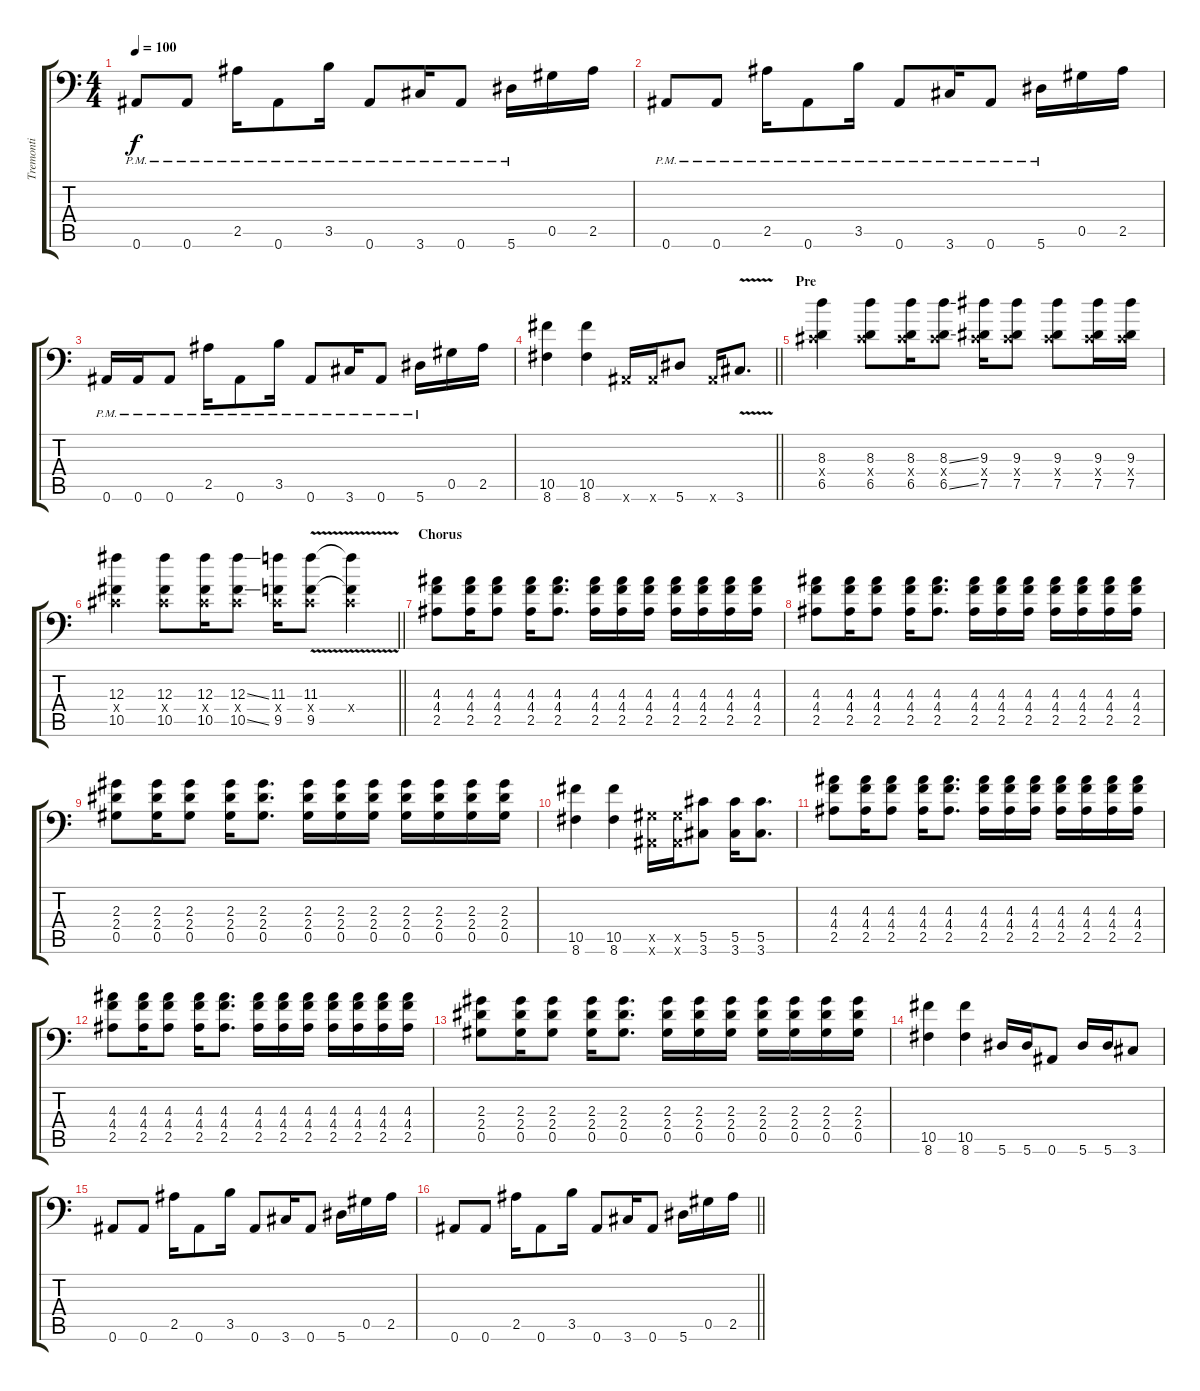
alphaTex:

\track ("Tremonti" "Tremonti") {instrument distortionguitar}
\staff {score tabs}
\tuning (Eb4 Bb3 Gb3 Db3 Ab2 Bb1) {hide}
\ts (4 4)
\tempo 100
\clef f4
\ks c
0.6{pm}.8{dy f} 0.6{pm}.8 2.5{pm}.16 0.6{pm}.8 3.5{pm}.16 0.6{pm}.8 3.6{pm}.16 0.6{pm}.8 5.6{pm}.16 0.5.16 2.5.16 |
0.6{pm}.8 0.6{pm}.8 2.5{pm}.16 0.6{pm}.8 3.5{pm}.16 0.6{pm}.8 3.6{pm}.16 0.6{pm}.8 5.6{pm}.16 0.5.16 2.5.16 |
0.6{pm}.16 0.6{pm}.16 0.6{pm}.8 2.5{pm}.16 0.6{pm}.8 3.5{pm}.16 0.6{pm}.8 3.6{pm}.16 0.6{pm}.8 5.6{pm}.16 0.5.16 2.5.16 |
\barLineRight lightlight
(10.5 8.6).4 (10.5 8.6).4 0.6{x}.16 0.6{x}.16 5.6.8 0.6{x}.16 3.6{v}.8{d} |
\section ("" "Pre")
(8.3 0.4{x} 6.5).4 (8.3 0.4{x} 6.5).8 (8.3 0.4{x} 6.5).16 (8.3{ss} 0.4{x} 6.5{ss}).8 (9.3 0.4{x} 7.5).16 (9.3 0.4{x} 7.5).8 (9.3 0.4{x} 7.5).8 (9.3 0.4{x} 7.5).16 (9.3 0.4{x} 7.5).16 |
\barLineRight lightlight
(12.3 0.4{x} 10.5).4 (12.3 0.4{x} 10.5).8 (12.3 0.4{x} 10.5).16 (12.3{ss} 0.4{x} 10.5{ss}).8 (11.3 0.4{x} 9.5).16 (11.3 0.4{x} 9.5{v}).8 (11.3{t} 0.4{x} 9.5{t}).4 |
\section ("" "Chorus")
(4.3 4.4 2.5).8 (4.3 4.4 2.5).16 (4.3 4.4 2.5).8 (4.3 4.4 2.5).16 (4.3 4.4 2.5).8{d} (4.3 4.4 2.5).16 (4.3 4.4 2.5).16 (4.3 4.4 2.5).16 (4.3 4.4 2.5).16 (4.3 4.4 2.5).16 (4.3 4.4 2.5).16 (4.3 4.4 2.5).16 |
(4.3 4.4 2.5).8 (4.3 4.4 2.5).16 (4.3 4.4 2.5).8 (4.3 4.4 2.5).16 (4.3 4.4 2.5).8{d} (4.3 4.4 2.5).16 (4.3 4.4 2.5).16 (4.3 4.4 2.5).16 (4.3 4.4 2.5).16 (4.3 4.4 2.5).16 (4.3 4.4 2.5).16 (4.3 4.4 2.5).16 |
(2.3 2.4 0.5).8 (2.3 2.4 0.5).16 (2.3 2.4 0.5).8 (2.3 2.4 0.5).16 (2.3 2.4 0.5).8{d} (2.3 2.4 0.5).16 (2.3 2.4 0.5).16 (2.3 2.4 0.5).16 (2.3 2.4 0.5).16 (2.3 2.4 0.5).16 (2.3 2.4 0.5).16 (2.3 2.4 0.5).16 |
(10.5 8.6).4 (10.5 8.6).4 (0.5{x} 0.6{x}).16 (0.5{x} 0.6{x}).16 (5.5 3.6).8 (5.5 3.6).16 (5.5 3.6).8{d} |
(4.3 4.4 2.5).8 (4.3 4.4 2.5).16 (4.3 4.4 2.5).8 (4.3 4.4 2.5).16 (4.3 4.4 2.5).8{d} (4.3 4.4 2.5).16 (4.3 4.4 2.5).16 (4.3 4.4 2.5).16 (4.3 4.4 2.5).16 (4.3 4.4 2.5).16 (4.3 4.4 2.5).16 (4.3 4.4 2.5).16 |
(4.3 4.4 2.5).8 (4.3 4.4 2.5).16 (4.3 4.4 2.5).8 (4.3 4.4 2.5).16 (4.3 4.4 2.5).8{d} (4.3 4.4 2.5).16 (4.3 4.4 2.5).16 (4.3 4.4 2.5).16 (4.3 4.4 2.5).16 (4.3 4.4 2.5).16 (4.3 4.4 2.5).16 (4.3 4.4 2.5).16 |
(2.3 2.4 0.5).8 (2.3 2.4 0.5).16 (2.3 2.4 0.5).8 (2.3 2.4 0.5).16 (2.3 2.4 0.5).8{d} (2.3 2.4 0.5).16 (2.3 2.4 0.5).16 (2.3 2.4 0.5).16 (2.3 2.4 0.5).16 (2.3 2.4 0.5).16 (2.3 2.4 0.5).16 (2.3 2.4 0.5).16 |
(10.5 8.6).4 (10.5 8.6).4 5.6.16 5.6.16 0.6.8 5.6.16 5.6.16 3.6.8 |
0.6.8 0.6.8 2.5.16 0.6.8 3.5.16 0.6.8 3.6.16 0.6.8 5.6.16 0.5.16 2.5.16 |
\barLineRight lightlight
0.6.8 0.6.8 2.5.16 0.6.8 3.5.16 0.6.8 3.6.16 0.6.8 5.6.16 0.5.16 2.5.16
